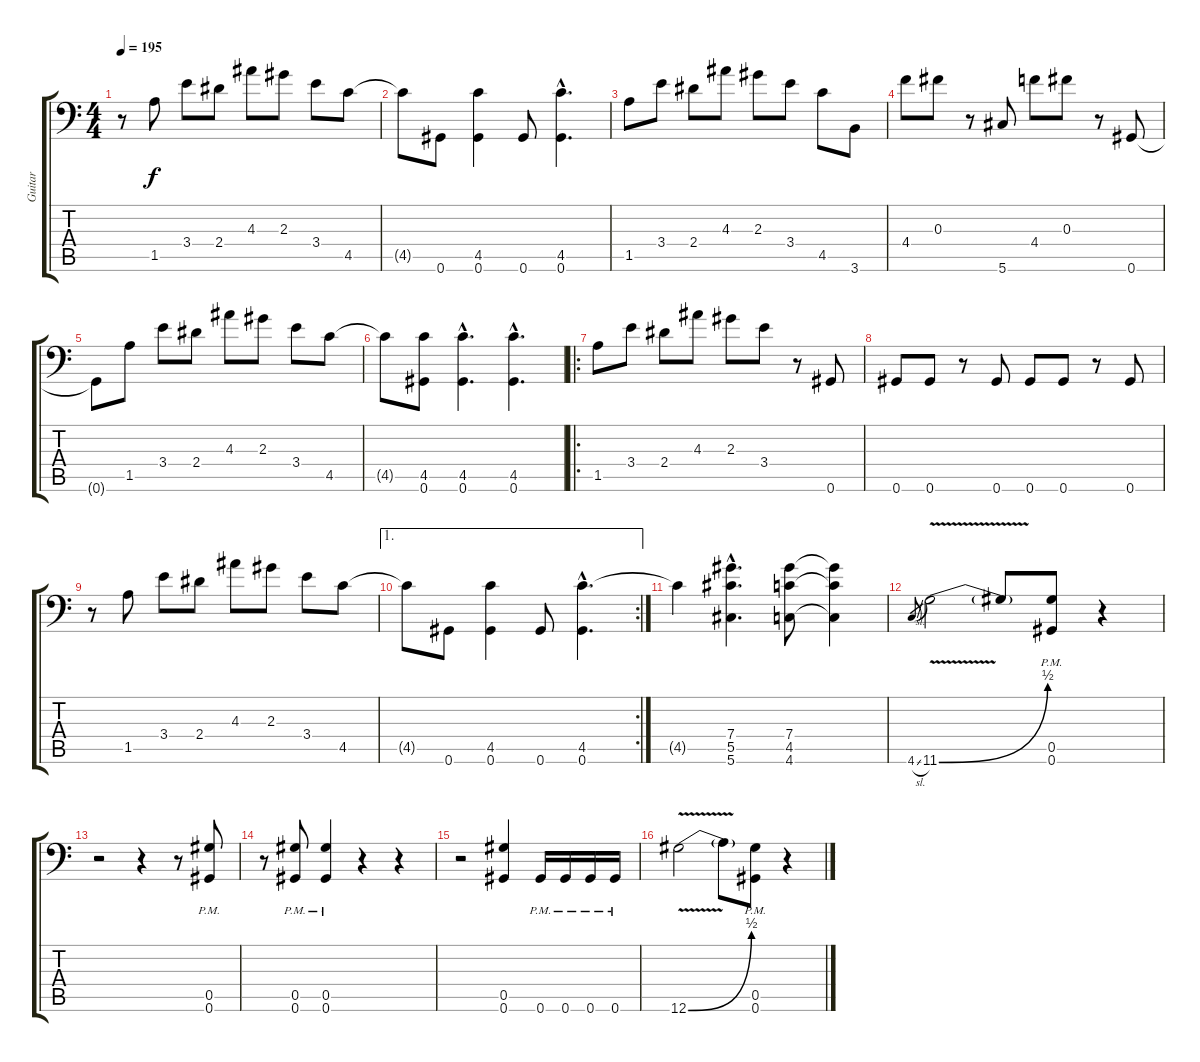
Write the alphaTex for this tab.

\track ("Guitar" "Guitar") {instrument distortionguitar}
\staff {score tabs}
\tuning (Eb4 Bb3 Gb3 Db3 Ab2 Ab1) {hide}
\ts (4 4)
\tempo 195
\clef f4
\ks c
r.8{dy f} 1.5.8 3.4.8 2.4.8 4.3.8 2.3.8 3.4.8 4.5.8 |
4.5{t}.8 0.6.8 (4.5 0.6).4 0.6.8 (4.5{hac} 0.6{hac}).4{d} |
1.5.8 3.4.8 2.4.8 4.3.8 2.3.8 3.4.8 4.5.8 3.6.8 |
4.4.8 0.3.8 r.8 5.6.8 4.4.8 0.3.8 r.8 0.6.8 |
0.6{t}.8 1.5.8 3.4.8 2.4.8 4.3.8 2.3.8 3.4.8 4.5.8 |
4.5{t}.8 (4.5 0.6).8 (4.5{hac} 0.6{hac}).4{d} (4.5{hac} 0.6{hac}).4{d} |
\ro
1.5.8 3.4.8 2.4.8 4.3.8 2.3.8 3.4.8 r.8 0.6.8 |
0.6.8 0.6.8 r.8 0.6.8 0.6.8 0.6.8 r.8 0.6.8 |
r.8 1.5.8 3.4.8 2.4.8 4.3.8 2.3.8 3.4.8 4.5.8 |
\ae 1
\rc 2
4.5{t}.8 0.6.8 (4.5 0.6).4 0.6.8 (4.5{hac} 0.6{hac}).4{d} |
4.5{t}.4 (7.4{hac} 5.5{hac} 5.6{hac}).4{d} (7.4 4.5 4.6).8 (7.4{t} 4.5{t} 4.6{t}).4 |
4.6{sl}.8{gr} 11.6{be (bend 0 0 60 2) v}.2 11.6{t}.8 (0.5 0.6{pm}).8 r.4 |
r.2 r.4 r.8 (0.5{pm} 0.6{pm}).8 |
r.8 (0.5{pm} 0.6{pm}).8 (0.5{pm} 0.6{pm}).4 r.4 r.4 |
r.2 (0.5 0.6).4 0.6{pm}.16 0.6{pm}.16 0.6{pm}.16 0.6{pm}.16 |
12.6{be (bend 0 0 60 2) v}.2 12.6{t}.8 (0.5{pm} 0.6{pm}).8 r.4
